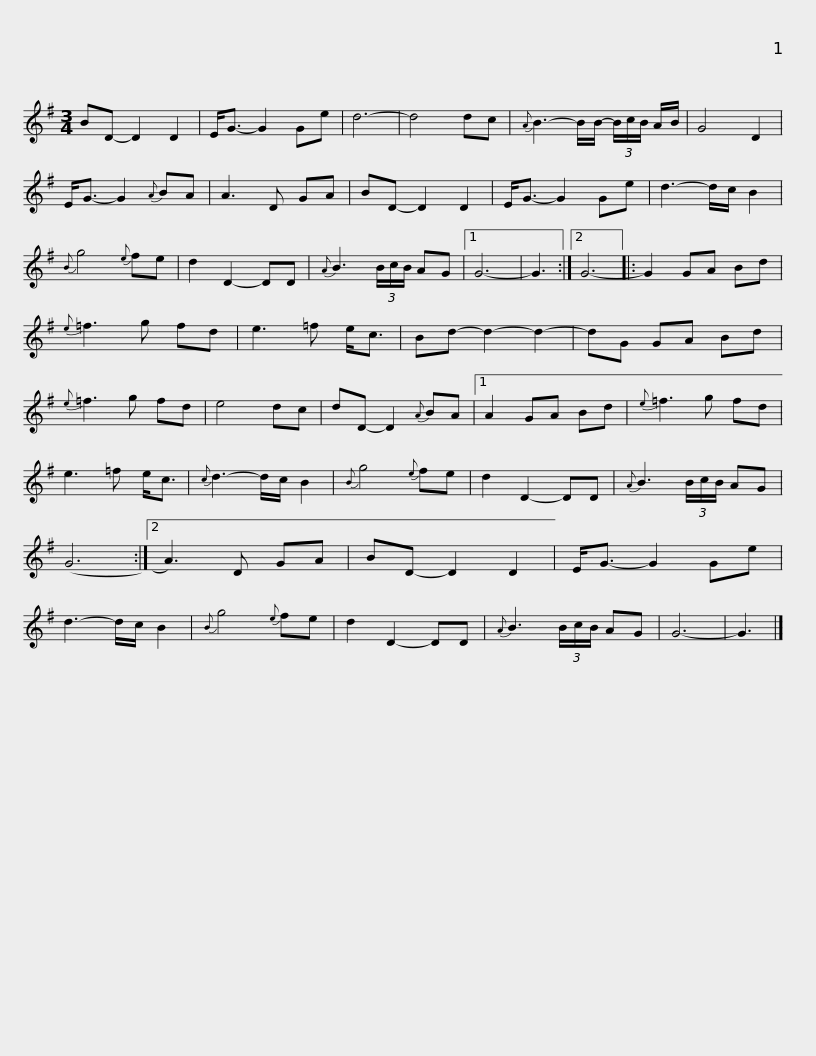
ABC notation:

X:1
L:1/8
M:3/4
I:linebreak $
K:G
V:1 treble
V:1
 BD- D2 D2 | E<G- G2 Ge | d6- | d4 dc |{A} B3- B/B/- (3B/c/B/ A/B/ | %5
 G4 D2 | E<G- G2{A} BA | A3 D GA | BD- D2 D2 |$ E<G- G2 Ge | %10
 d3- d/c/ B2 |{B} g4{e} fe | d2 D2- DD |{A} B3 (3B/c/B/ AG |1 G6- | %15
 G3 :|2 G6- |: G2 GA Bd |${e} =f3 g fd | e3 =f e<c | %20
 Bd- d2- d2- | dG GA Bd |{e} =f3 g fd | e4 dc | dD- D2{A} BA |1 %25
 A2 GA Bd |${e} =f3 g fd | e3 =f e<c |{c} d3- d/c/ B2 |{B} g4{e} fe | %30
 d2 D2- DD |{A} B3 (3B/c/B/ AG | (G6 :|2 A3) D GA |$ BD- D2 D2 | %35
 E<G- G2 Ge | d3- d/c/ B2 |{B} g4{e} fe | d2 D2- DD |{A} B3 (3B/c/B/ AG | %40
 G6- | G3 |] %42
